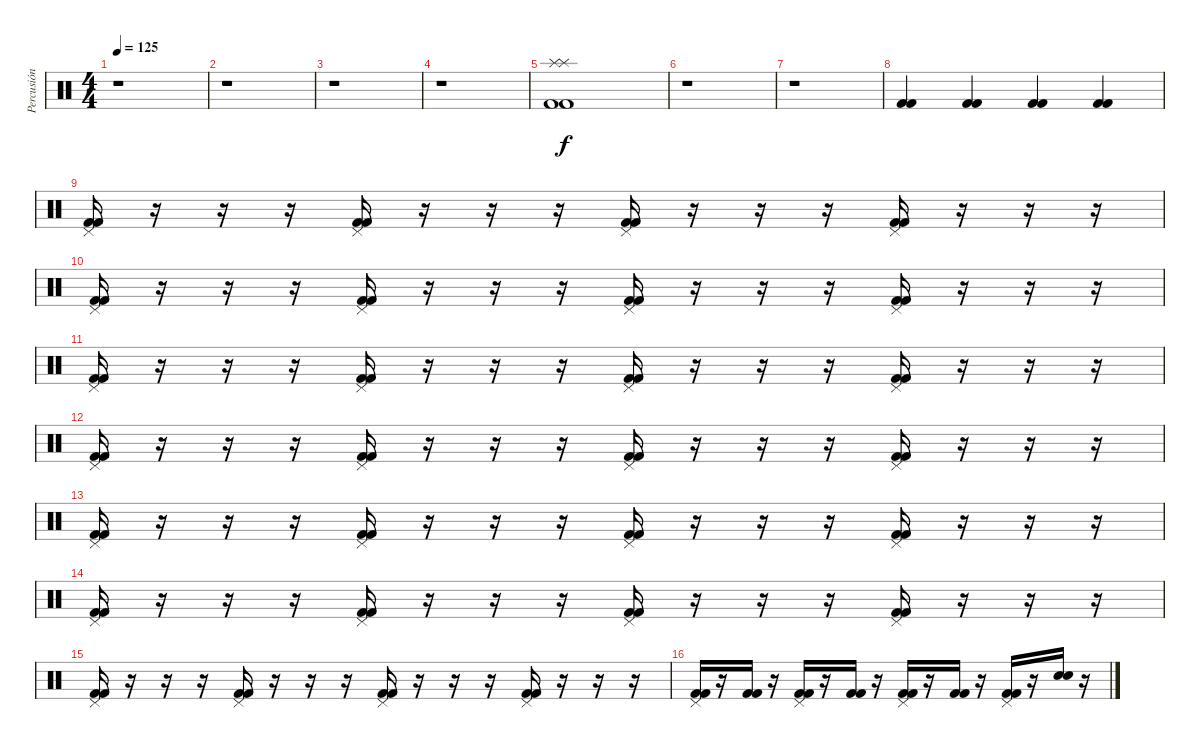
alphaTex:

\track ("Percusión" "Percusión") {instrument percussion}
\staff {score}
\articulation defaults
\ts (4 4)
\tempo 125
\clef neutral
\ks c
r.1{dy f} |
r.1 |
r.1 |
r.1 |
("Splash (hit)" "Splash (hit)" "Kick (hit) 2" "Kick (hit) 2").1 |
r.1 |
r.1 |
("Kick (hit) 2" "Kick (hit) 2").4 ("Kick (hit) 2" "Kick (hit) 2").4 ("Kick (hit) 2" "Kick (hit) 2").4 ("Kick (hit) 2" "Kick (hit) 2").4 |
("Pedal Hi-Hat (hit)" "Kick (hit) 2" "Kick (hit) 2").16 r.16 r.16 r.16 ("Pedal Hi-Hat (hit)" "Kick (hit) 2" "Kick (hit) 2").16 r.16 r.16 r.16 ("Pedal Hi-Hat (hit)" "Kick (hit) 2" "Kick (hit) 2").16 r.16 r.16 r.16 ("Pedal Hi-Hat (hit)" "Kick (hit) 2" "Kick (hit) 2").16 r.16 r.16 r.16 |
("Pedal Hi-Hat (hit)" "Kick (hit) 2" "Kick (hit) 2").16 r.16 r.16 r.16 ("Pedal Hi-Hat (hit)" "Kick (hit) 2" "Kick (hit) 2").16 r.16 r.16 r.16 ("Pedal Hi-Hat (hit)" "Kick (hit) 2" "Kick (hit) 2").16 r.16 r.16 r.16 ("Pedal Hi-Hat (hit)" "Kick (hit) 2" "Kick (hit) 2").16 r.16 r.16 r.16 |
("Pedal Hi-Hat (hit)" "Kick (hit) 2" "Kick (hit) 2").16 r.16 r.16 r.16 ("Pedal Hi-Hat (hit)" "Kick (hit) 2" "Kick (hit) 2").16 r.16 r.16 r.16 ("Pedal Hi-Hat (hit)" "Kick (hit) 2" "Kick (hit) 2").16 r.16 r.16 r.16 ("Pedal Hi-Hat (hit)" "Kick (hit) 2" "Kick (hit) 2").16 r.16 r.16 r.16 |
("Pedal Hi-Hat (hit)" "Kick (hit) 2" "Kick (hit) 2").16 r.16 r.16 r.16 ("Pedal Hi-Hat (hit)" "Kick (hit) 2" "Kick (hit) 2").16 r.16 r.16 r.16 ("Pedal Hi-Hat (hit)" "Kick (hit) 2" "Kick (hit) 2").16 r.16 r.16 r.16 ("Pedal Hi-Hat (hit)" "Kick (hit) 2" "Kick (hit) 2").16 r.16 r.16 r.16 |
("Pedal Hi-Hat (hit)" "Kick (hit) 2" "Kick (hit) 2").16 r.16 r.16 r.16 ("Pedal Hi-Hat (hit)" "Kick (hit) 2" "Kick (hit) 2").16 r.16 r.16 r.16 ("Pedal Hi-Hat (hit)" "Kick (hit) 2" "Kick (hit) 2").16 r.16 r.16 r.16 ("Pedal Hi-Hat (hit)" "Kick (hit) 2" "Kick (hit) 2").16 r.16 r.16 r.16 |
("Pedal Hi-Hat (hit)" "Kick (hit) 2" "Kick (hit) 2").16 r.16 r.16 r.16 ("Pedal Hi-Hat (hit)" "Kick (hit) 2" "Kick (hit) 2").16 r.16 r.16 r.16 ("Pedal Hi-Hat (hit)" "Kick (hit) 2" "Kick (hit) 2").16 r.16 r.16 r.16 ("Pedal Hi-Hat (hit)" "Kick (hit) 2" "Kick (hit) 2").16 r.16 r.16 r.16 |
("Pedal Hi-Hat (hit)" "Kick (hit) 2" "Kick (hit) 2").16 r.16 r.16 r.16 ("Pedal Hi-Hat (hit)" "Kick (hit) 2" "Kick (hit) 2").16 r.16 r.16 r.16 ("Pedal Hi-Hat (hit)" "Kick (hit) 2" "Kick (hit) 2").16 r.16 r.16 r.16 ("Pedal Hi-Hat (hit)" "Kick (hit) 2" "Kick (hit) 2").16 r.16 r.16 r.16 |
("Pedal Hi-Hat (hit)" "Kick (hit) 2" "Kick (hit) 2").16 r.16 ("Kick (hit) 2" "Kick (hit) 2").16 r.16 ("Pedal Hi-Hat (hit)" "Kick (hit) 2" "Kick (hit) 2").16 r.16 ("Kick (hit) 2" "Kick (hit) 2").16 r.16 ("Pedal Hi-Hat (hit)" "Kick (hit) 2" "Kick (hit) 2").16 r.16 ("Kick (hit) 2" "Kick (hit) 2").16 r.16 ("Pedal Hi-Hat (hit)" "Kick (hit) 2" "Kick (hit) 2").16 r.16 ("Electric Snare (hit)" "Electric Snare (hit)").16 r.16
